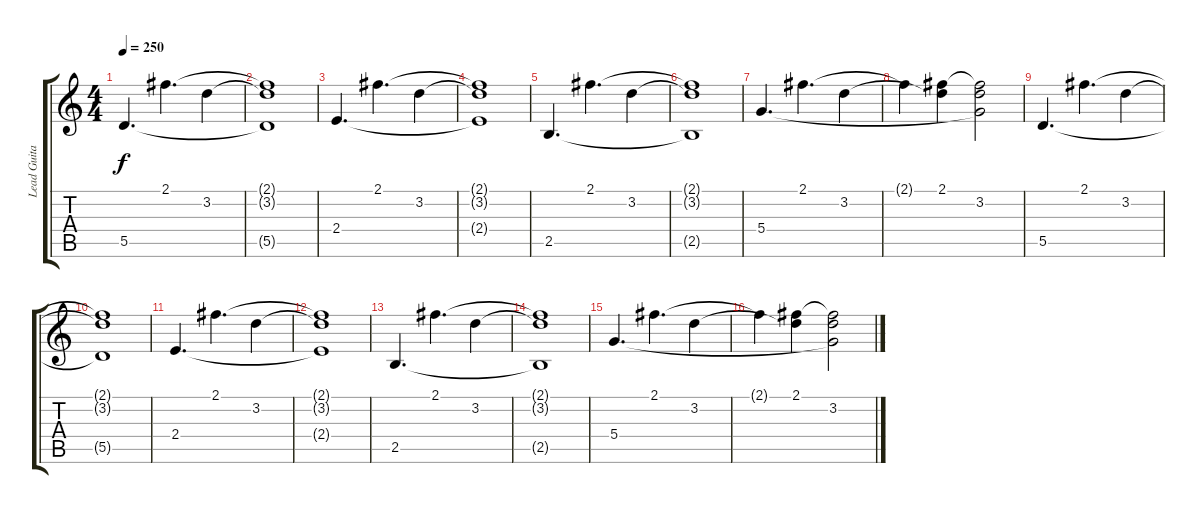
\track ("Lead Guitar" "Lead Guita") {instrument electricguitarjazz}
\staff {score tabs}
\tuning (E4 B3 G3 D3 A2 E2) {hide}
\ts (4 4)
\tempo 250
\clef g2
\ks c
5.5.4{d dy f} 2.1.4{d} 3.2.4 |
(2.1{t} 3.2{t} 5.5{t}).1 |
2.4.4{d} 2.1.4{d} 3.2.4 |
(2.1{t} 3.2{t} 2.4{t}).1 |
2.5.4{d} 2.1.4{d} 3.2.4 |
(2.1{t} 3.2{t} 2.5{t}).1 |
5.4.4{d} 2.1.4{d} 3.2.4 |
2.1{t}.4 (2.1 3.2{t}).4 (2.1{t} 3.2 5.4{t}).2 |
5.5.4{d} 2.1.4{d} 3.2.4 |
(2.1{t} 3.2{t} 5.5{t}).1 |
2.4.4{d} 2.1.4{d} 3.2.4 |
(2.1{t} 3.2{t} 2.4{t}).1 |
2.5.4{d} 2.1.4{d} 3.2.4 |
(2.1{t} 3.2{t} 2.5{t}).1 |
5.4.4{d} 2.1.4{d} 3.2.4 |
2.1{t}.4 (2.1 3.2{t}).4 (2.1{t} 3.2 5.4{t}).2
